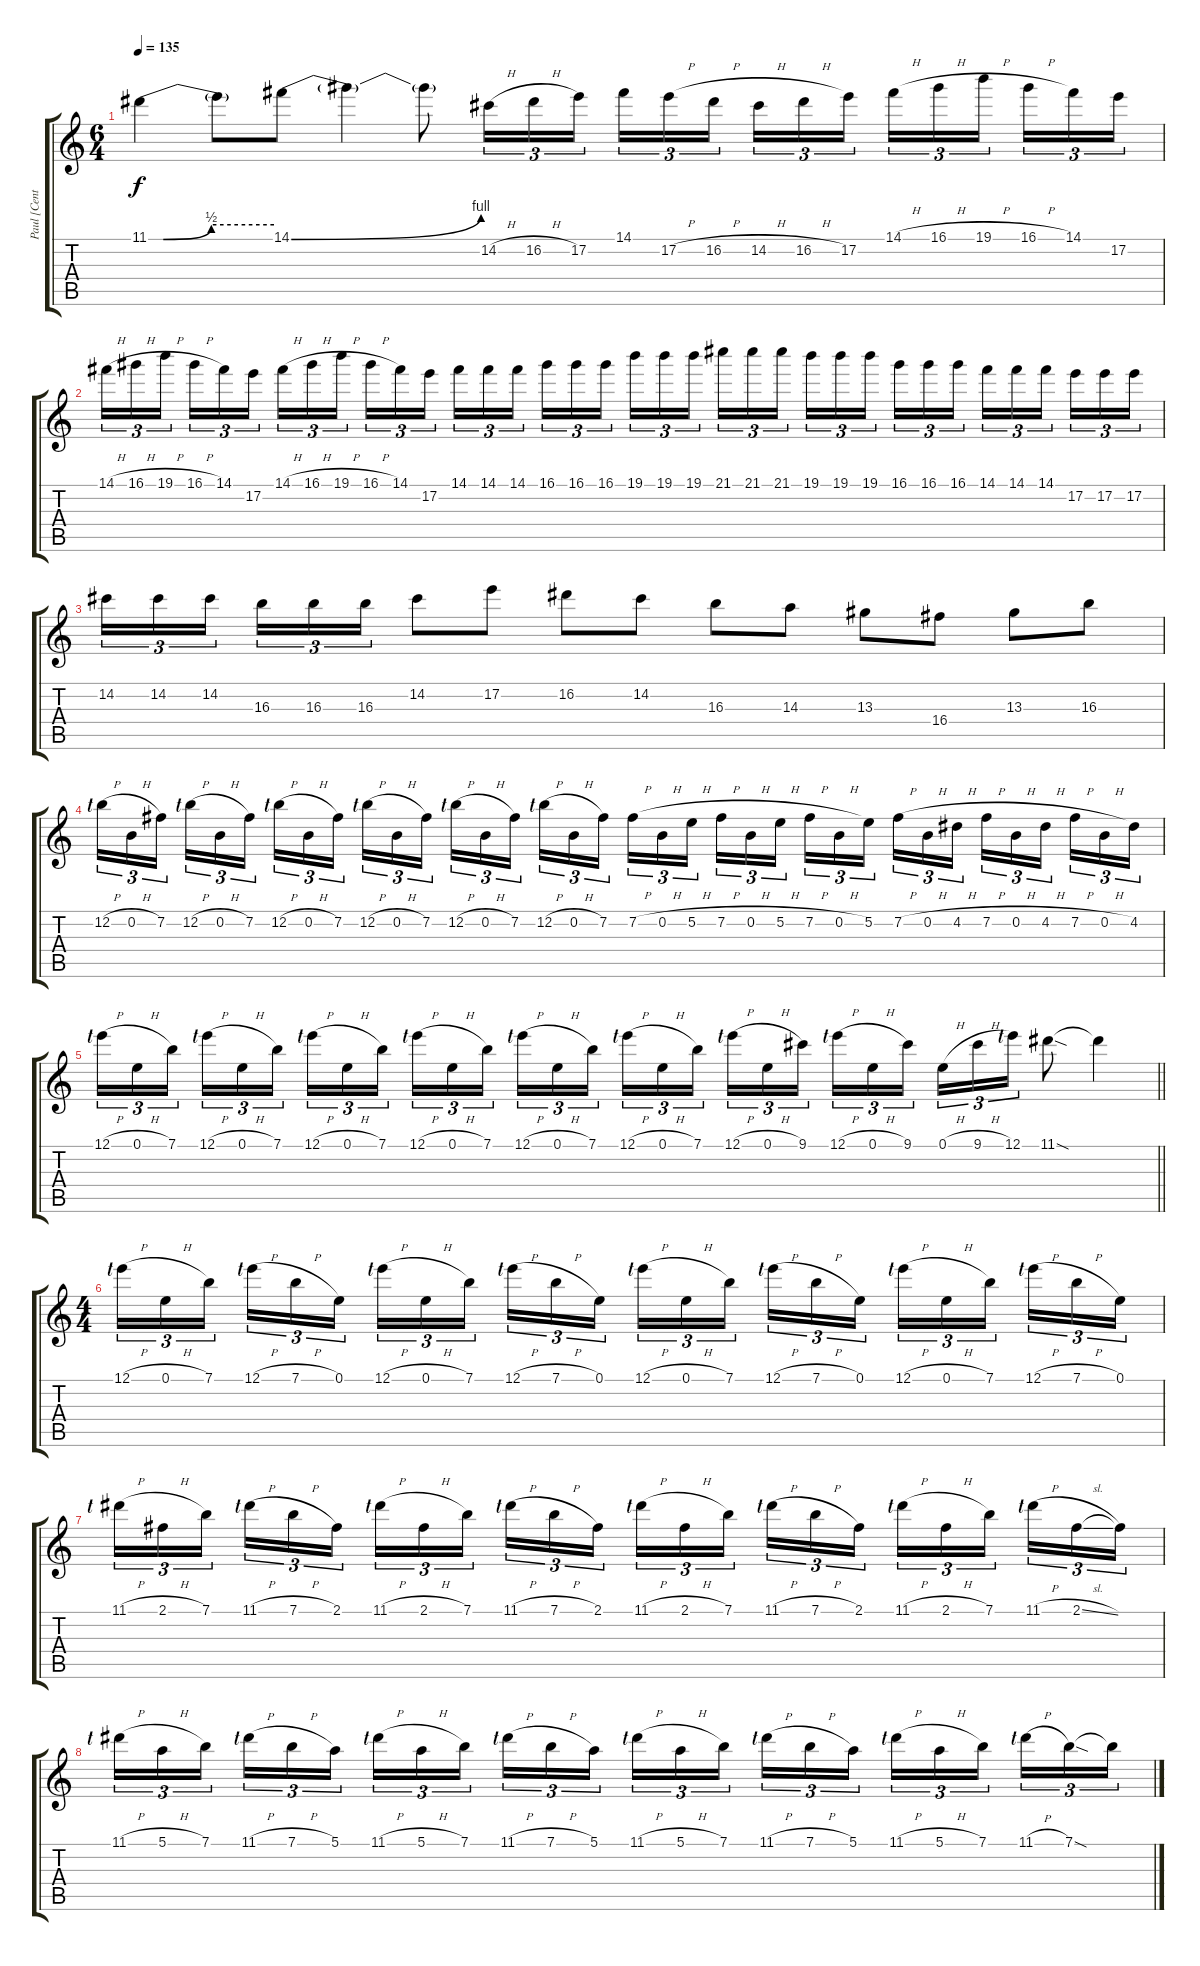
\track ("Paul [Centre]" "Paul [Cent") {instrument overdrivenguitar}
\staff {score tabs}
\tuning (E4 B3 G3 D3 A2 E2) {hide}
\ts (6 4)
\tempo 135
\clef g2
\ks c
11.1{be (custom 0 0 7 0 30 2 60 2)}.4{dy f} 11.1{t}.8 14.1{be (bend 0 0 60 4)}.8 14.1{t}.4 14.1{t}.8 14.2{h}.16{tu (3 2)} 16.2{h}.16{tu (3 2)} 17.2.16{tu (3 2) beam splitsecondary} 14.1.16{tu (3 2)} 17.2{h}.16{tu (3 2)} 16.2{h}.16{tu (3 2) beam splitsecondary} 14.2{h}.16{tu (3 2)} 16.2{h}.16{tu (3 2)} 17.2.16{tu (3 2) beam splitsecondary} 14.1{h}.16{tu (3 2)} 16.1{h}.16{tu (3 2)} 19.1{h}.16{tu (3 2) beam splitsecondary} 16.1{h}.16{tu (3 2)} 14.1.16{tu (3 2)} 17.2.16{tu (3 2)} |
14.1{h}.16{tu (3 2)} 16.1{h}.16{tu (3 2)} 19.1{h}.16{tu (3 2) beam splitsecondary} 16.1{h}.16{tu (3 2)} 14.1.16{tu (3 2)} 17.2.16{tu (3 2) beam splitsecondary} 14.1{h}.16{tu (3 2)} 16.1{h}.16{tu (3 2)} 19.1{h}.16{tu (3 2) beam splitsecondary} 16.1{h}.16{tu (3 2)} 14.1.16{tu (3 2)} 17.2.16{tu (3 2) beam splitsecondary} 14.1.16{tu (3 2)} 14.1.16{tu (3 2)} 14.1.16{tu (3 2) beam splitsecondary} 16.1.16{tu (3 2)} 16.1.16{tu (3 2)} 16.1.16{tu (3 2)} 19.1.16{tu (3 2)} 19.1.16{tu (3 2)} 19.1.16{tu (3 2) beam splitsecondary} 21.1.16{tu (3 2)} 21.1.16{tu (3 2)} 21.1.16{tu (3 2) beam splitsecondary} 19.1.16{tu (3 2)} 19.1.16{tu (3 2)} 19.1.16{tu (3 2) beam splitsecondary} 16.1.16{tu (3 2)} 16.1.16{tu (3 2)} 16.1.16{tu (3 2) beam splitsecondary} 14.1.16{tu (3 2)} 14.1.16{tu (3 2)} 14.1.16{tu (3 2) beam splitsecondary} 17.2.16{tu (3 2)} 17.2.16{tu (3 2)} 17.2.16{tu (3 2)} |
14.2.16{tu (3 2)} 14.2.16{tu (3 2)} 14.2.16{tu (3 2) beam splitsecondary} 16.3.16{tu (3 2)} 16.3.16{tu (3 2)} 16.3.16{tu (3 2)} 14.2.8 17.2.8 16.2.8 14.2.8 16.3.8 14.3.8 13.3.8 16.4.8 13.3.8 16.3.8 |
12.2{h lf 1}.16{tu (3 2)} 0.2{h}.16{tu (3 2)} 7.2.16{tu (3 2) beam splitsecondary} 12.2{h lf 1}.16{tu (3 2)} 0.2{h}.16{tu (3 2)} 7.2.16{tu (3 2) beam splitsecondary} 12.2{h lf 1}.16{tu (3 2)} 0.2{h}.16{tu (3 2)} 7.2.16{tu (3 2) beam splitsecondary} 12.2{h lf 1}.16{tu (3 2)} 0.2{h}.16{tu (3 2)} 7.2.16{tu (3 2) beam splitsecondary} 12.2{h lf 1}.16{tu (3 2)} 0.2{h}.16{tu (3 2)} 7.2.16{tu (3 2) beam splitsecondary} 12.2{h lf 1}.16{tu (3 2)} 0.2{h}.16{tu (3 2)} 7.2.16{tu (3 2)} 7.2{h}.16{tu (3 2)} 0.2{h}.16{tu (3 2)} 5.2{h}.16{tu (3 2) beam splitsecondary} 7.2{h}.16{tu (3 2)} 0.2{h}.16{tu (3 2)} 5.2{h}.16{tu (3 2) beam splitsecondary} 7.2{h}.16{tu (3 2)} 0.2{h}.16{tu (3 2)} 5.2.16{tu (3 2) beam splitsecondary} 7.2{h}.16{tu (3 2)} 0.2{h}.16{tu (3 2)} 4.2{h}.16{tu (3 2) beam splitsecondary} 7.2{h}.16{tu (3 2)} 0.2{h}.16{tu (3 2)} 4.2{h}.16{tu (3 2) beam splitsecondary} 7.2{h}.16{tu (3 2)} 0.2{h}.16{tu (3 2)} 4.2.16{tu (3 2)} |
\barLineRight lightlight
12.1{h lf 1}.16{tu (3 2)} 0.1{h}.16{tu (3 2)} 7.1.16{tu (3 2) beam splitsecondary} 12.1{h lf 1}.16{tu (3 2)} 0.1{h}.16{tu (3 2)} 7.1.16{tu (3 2) beam splitsecondary} 12.1{h lf 1}.16{tu (3 2)} 0.1{h}.16{tu (3 2)} 7.1.16{tu (3 2) beam splitsecondary} 12.1{h lf 1}.16{tu (3 2)} 0.1{h}.16{tu (3 2)} 7.1.16{tu (3 2) beam splitsecondary} 12.1{h lf 1}.16{tu (3 2)} 0.1{h}.16{tu (3 2)} 7.1.16{tu (3 2) beam splitsecondary} 12.1{h lf 1}.16{tu (3 2)} 0.1{h}.16{tu (3 2)} 7.1.16{tu (3 2)} 12.1{h lf 1}.16{tu (3 2)} 0.1{h}.16{tu (3 2)} 9.1.16{tu (3 2) beam splitsecondary} 12.1{h lf 1}.16{tu (3 2)} 0.1{h}.16{tu (3 2)} 9.1.16{tu (3 2) beam splitsecondary} 0.1{h}.16{tu (3 2)} 9.1{h}.16{tu (3 2)} 12.1{lf 1}.16{tu (3 2)} 11.1{sod}.8 11.1{t}.4 |
\ts (4 4)
12.1{h lf 1}.16{tu (3 2)} 0.1{h}.16{tu (3 2)} 7.1.16{tu (3 2) beam splitsecondary} 12.1{h lf 1}.16{tu (3 2)} 7.1{h}.16{tu (3 2)} 0.1.16{tu (3 2)} 12.1{h lf 1}.16{tu (3 2)} 0.1{h}.16{tu (3 2)} 7.1.16{tu (3 2) beam splitsecondary} 12.1{h lf 1}.16{tu (3 2)} 7.1{h}.16{tu (3 2)} 0.1.16{tu (3 2)} 12.1{h lf 1}.16{tu (3 2)} 0.1{h}.16{tu (3 2)} 7.1.16{tu (3 2) beam splitsecondary} 12.1{h lf 1}.16{tu (3 2)} 7.1{h}.16{tu (3 2)} 0.1.16{tu (3 2)} 12.1{h lf 1}.16{tu (3 2)} 0.1{h}.16{tu (3 2)} 7.1.16{tu (3 2) beam splitsecondary} 12.1{h lf 1}.16{tu (3 2)} 7.1{h}.16{tu (3 2)} 0.1.16{tu (3 2)} |
11.1{h lf 1}.16{tu (3 2)} 2.1{h}.16{tu (3 2)} 7.1.16{tu (3 2) beam splitsecondary} 11.1{h lf 1}.16{tu (3 2)} 7.1{h}.16{tu (3 2)} 2.1.16{tu (3 2)} 11.1{h lf 1}.16{tu (3 2)} 2.1{h}.16{tu (3 2)} 7.1.16{tu (3 2) beam splitsecondary} 11.1{h lf 1}.16{tu (3 2)} 7.1{h}.16{tu (3 2)} 2.1.16{tu (3 2)} 11.1{h lf 1}.16{tu (3 2)} 2.1{h}.16{tu (3 2)} 7.1.16{tu (3 2) beam splitsecondary} 11.1{h lf 1}.16{tu (3 2)} 7.1{h}.16{tu (3 2)} 2.1.16{tu (3 2)} 11.1{h lf 1}.16{tu (3 2)} 2.1{h}.16{tu (3 2)} 7.1.16{tu (3 2) beam splitsecondary} 11.1{h lf 1}.16{tu (3 2)} 2.1{sl}.16{tu (3 2)} 2.1{t}.16{tu (3 2)} |
11.1{h lf 1}.16{tu (3 2)} 5.1{h}.16{tu (3 2)} 7.1.16{tu (3 2) beam splitsecondary} 11.1{h lf 1}.16{tu (3 2)} 7.1{h}.16{tu (3 2)} 5.1.16{tu (3 2)} 11.1{h lf 1}.16{tu (3 2)} 5.1{h}.16{tu (3 2)} 7.1.16{tu (3 2) beam splitsecondary} 11.1{h lf 1}.16{tu (3 2)} 7.1{h}.16{tu (3 2)} 5.1.16{tu (3 2)} 11.1{h lf 1}.16{tu (3 2)} 5.1{h}.16{tu (3 2)} 7.1.16{tu (3 2) beam splitsecondary} 11.1{h lf 1}.16{tu (3 2)} 7.1{h}.16{tu (3 2)} 5.1.16{tu (3 2)} 11.1{h lf 1}.16{tu (3 2)} 5.1{h}.16{tu (3 2)} 7.1.16{tu (3 2) beam splitsecondary} 11.1{h lf 1}.16{tu (3 2)} 7.1{sod}.16{tu (3 2)} 7.1{t}.16{tu (3 2)}
